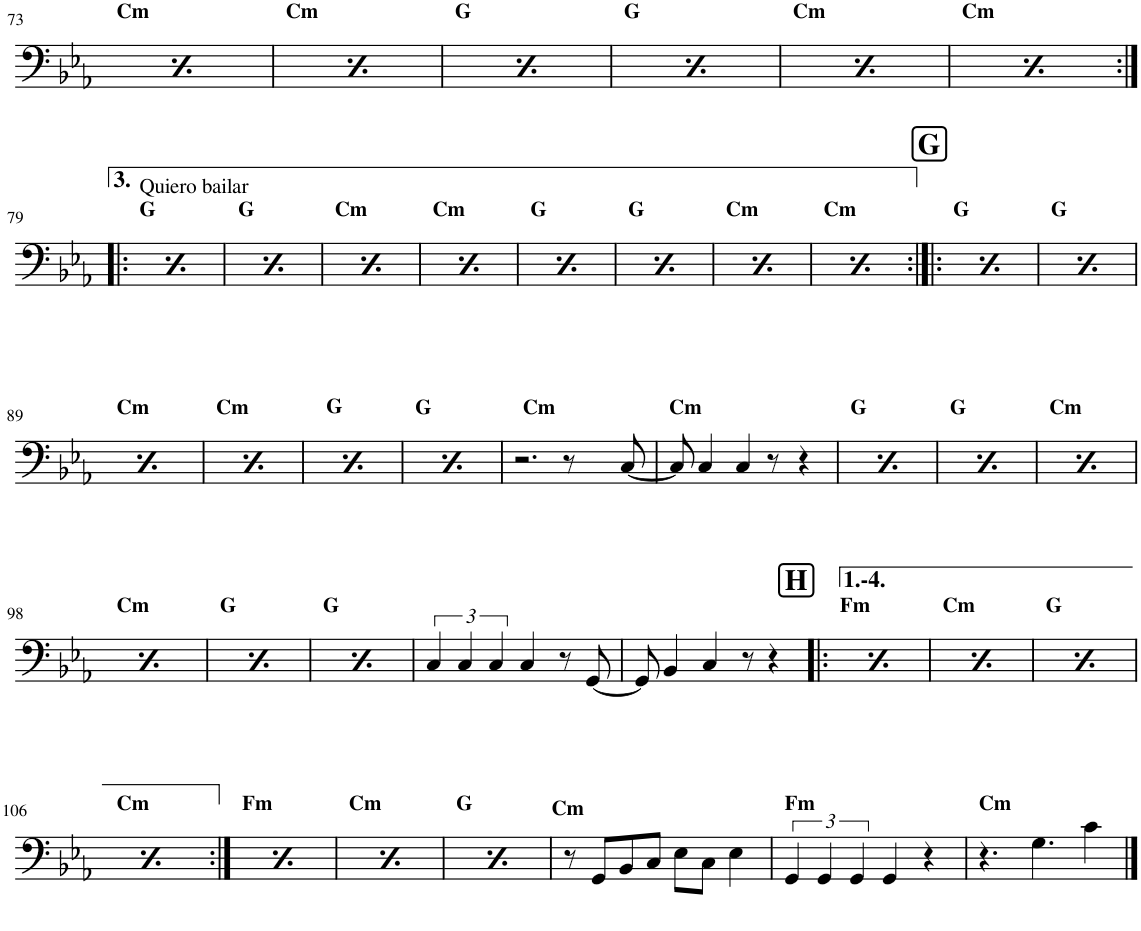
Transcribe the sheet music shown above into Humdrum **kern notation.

**kern
*part1
*staff1
*I"Bass
*I'Bass
!!LO:PB:g=z
*clefF4
*Trd7c12
*k[b-e-a-]
*M4/4
=73
!LO:TX:a:B:t=G
4.Bn\
4.E-\
4D\
=74
!LO:TX:a:B:t=G
4.Bn\
4.E-\
4D\
=75
!LO:TX:a:B:t=G
4.Bn\
4.E-\
4D\
=76
!LO:TX:a:B:t=G
4.Bn\
4.E-\
4D\
=77
!LO:TX:a:B:t=G
4.Bn\
4.E-\
4D\
=78
!LO:TX:a:B:t=G
4.Bn\
4.E-\
4D\
!!LO:LB:g=z
=79:|!|:
!LO:TX:a:B:t=G
4.Bn\
4.E-\
4D\
=80
!LO:TX:a:B:t=G
4.Bn\
4.E-\
4D\
=81
!LO:TX:a:B:t=G
4.Bn\
4.E-\
4D\
=82
!LO:TX:a:B:t=G
4.Bn\
4.E-\
4D\
=83
!LO:TX:a:B:t=G
4.Bn\
4.E-\
4D\
=84
!LO:TX:a:B:t=G
4.Bn\
4.E-\
4D\
=85
!LO:TX:a:B:t=G
4.Bn\
4.E-\
4D\
=86
!LO:TX:a:B:t=G
4.Bn\
4.E-\
4D\
=87:|!|:
!LO:TX:a:B:t=G
4.Bn\
4.E-\
4D\
=88
!LO:TX:a:B:t=G
4.Bn\
4.E-\
4D\
!!LO:LB:g=z
=89
!LO:TX:a:B:t=G
4.Bn\
4.E-\
4D\
=90
!LO:TX:a:B:t=G
4.Bn\
4.E-\
4D\
=91
!LO:TX:a:B:t=G
4.Bn\
4.E-\
4D\
=92
!LO:TX:a:B:t=G
4.Bn\
4.E-\
4D\
=93
!LO:TX:a:B:t=Cm
2.r
8r
[8C/
=94
!LO:TX:a:B:t=Cm
8C/]
4C/
4C/
8r
4r
=95
!LO:TX:a:B:t=Cm
8C/]
4C/
4C/
8r
4r
=96
!LO:TX:a:B:t=Cm
8C/]
4C/
4C/
8r
4r
=97
!LO:TX:a:B:t=Cm
8C/]
4C/
4C/
8r
4r
!!LO:LB:g=z
=98
!LO:TX:a:B:t=Cm
8C/]
4C/
4C/
8r
4r
=99
!LO:TX:a:B:t=Cm
8C/]
4C/
4C/
8r
4r
=100
!LO:TX:a:B:t=Cm
8C/]
4C/
4C/
8r
4r
=101
6C/
6C/
6C/
4C/
8r
[8GG/
=102
8GG/]
4BB-/
4C/
8r
4r
=103!|:
8GG/]
4BB-/
4C/
8r
4r
=104
8GG/]
4BB-/
4C/
8r
4r
=105
8GG/]
4BB-/
4C/
8r
4r
!!LO:LB:g=z
=106
8GG/]
4BB-/
4C/
8r
4r
=107:|!
8GG/]
4BB-/
4C/
8r
4r
=108
8GG/]
4BB-/
4C/
8r
4r
=109
8GG/]
4BB-/
4C/
8r
4r
=110
!LO:TX:a:B:t=Cm
8r
8GG/L
8BB-/
8C/J
8E-\L
8C\J
4E-\
=111
!LO:TX:a:B:t=Fm
6GG/
6GG/
6GG/
4GG/
4r
=112
!LO:TX:a:B:t=Cm
4.r
4.G\
4c\
==
*-
